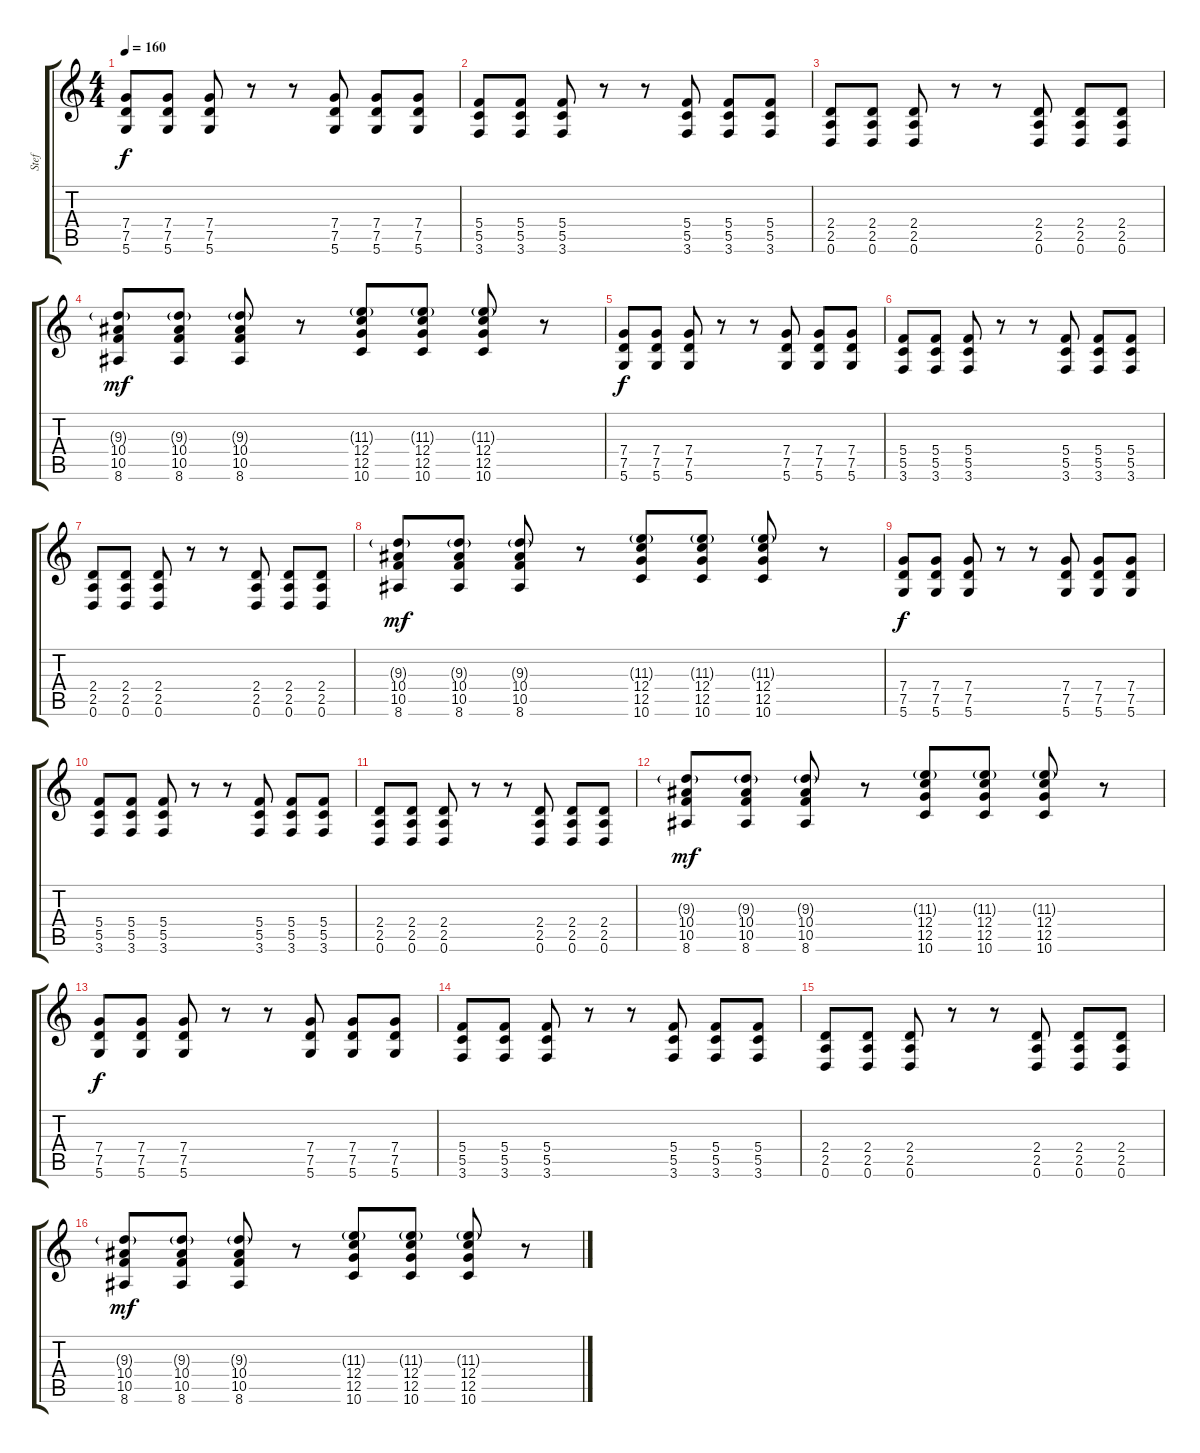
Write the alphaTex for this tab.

\track ("Stef" "Stef") {instrument distortionguitar}
\staff {score tabs}
\tuning (D4 A3 F3 C3 G2 D2) {hide}
\ts (4 4)
\tempo 160
\clef g2
\ks c
(7.4 7.5 5.6).8{dy f} (7.4 7.5 5.6).8 (7.4 7.5 5.6).8 r.8 r.8 (7.4 7.5 5.6).8 (7.4 7.5 5.6).8 (7.4 7.5 5.6).8 |
(5.4 5.5 3.6).8 (5.4 5.5 3.6).8 (5.4 5.5 3.6).8 r.8 r.8 (5.4 5.5 3.6).8 (5.4 5.5 3.6).8 (5.4 5.5 3.6).8 |
(2.4 2.5 0.6).8 (2.4 2.5 0.6).8 (2.4 2.5 0.6).8 r.8 r.8 (2.4 2.5 0.6).8 (2.4 2.5 0.6).8 (2.4 2.5 0.6).8 |
(9.3{g} 10.4 10.5 8.6).8{dy mf} (9.3{g} 10.4 10.5 8.6).8 (9.3{g} 10.4 10.5 8.6).8 r.8 (11.3{g} 12.4 12.5 10.6).8 (11.3{g} 12.4 12.5 10.6).8 (11.3{g} 12.4 12.5 10.6).8 r.8 |
(7.4 7.5 5.6).8{dy f} (7.4 7.5 5.6).8 (7.4 7.5 5.6).8 r.8 r.8 (7.4 7.5 5.6).8 (7.4 7.5 5.6).8 (7.4 7.5 5.6).8 |
(5.4 5.5 3.6).8 (5.4 5.5 3.6).8 (5.4 5.5 3.6).8 r.8 r.8 (5.4 5.5 3.6).8 (5.4 5.5 3.6).8 (5.4 5.5 3.6).8 |
(2.4 2.5 0.6).8 (2.4 2.5 0.6).8 (2.4 2.5 0.6).8 r.8 r.8 (2.4 2.5 0.6).8 (2.4 2.5 0.6).8 (2.4 2.5 0.6).8 |
(9.3{g} 10.4 10.5 8.6).8{dy mf} (9.3{g} 10.4 10.5 8.6).8 (9.3{g} 10.4 10.5 8.6).8 r.8 (11.3{g} 12.4 12.5 10.6).8 (11.3{g} 12.4 12.5 10.6).8 (11.3{g} 12.4 12.5 10.6).8 r.8 |
(7.4 7.5 5.6).8{dy f} (7.4 7.5 5.6).8 (7.4 7.5 5.6).8 r.8 r.8 (7.4 7.5 5.6).8 (7.4 7.5 5.6).8 (7.4 7.5 5.6).8 |
(5.4 5.5 3.6).8 (5.4 5.5 3.6).8 (5.4 5.5 3.6).8 r.8 r.8 (5.4 5.5 3.6).8 (5.4 5.5 3.6).8 (5.4 5.5 3.6).8 |
(2.4 2.5 0.6).8 (2.4 2.5 0.6).8 (2.4 2.5 0.6).8 r.8 r.8 (2.4 2.5 0.6).8 (2.4 2.5 0.6).8 (2.4 2.5 0.6).8 |
(9.3{g} 10.4 10.5 8.6).8{dy mf} (9.3{g} 10.4 10.5 8.6).8 (9.3{g} 10.4 10.5 8.6).8 r.8 (11.3{g} 12.4 12.5 10.6).8 (11.3{g} 12.4 12.5 10.6).8 (11.3{g} 12.4 12.5 10.6).8 r.8 |
(7.4 7.5 5.6).8{dy f} (7.4 7.5 5.6).8 (7.4 7.5 5.6).8 r.8 r.8 (7.4 7.5 5.6).8 (7.4 7.5 5.6).8 (7.4 7.5 5.6).8 |
(5.4 5.5 3.6).8 (5.4 5.5 3.6).8 (5.4 5.5 3.6).8 r.8 r.8 (5.4 5.5 3.6).8 (5.4 5.5 3.6).8 (5.4 5.5 3.6).8 |
(2.4 2.5 0.6).8 (2.4 2.5 0.6).8 (2.4 2.5 0.6).8 r.8 r.8 (2.4 2.5 0.6).8 (2.4 2.5 0.6).8 (2.4 2.5 0.6).8 |
(9.3{g} 10.4 10.5 8.6).8{dy mf} (9.3{g} 10.4 10.5 8.6).8 (9.3{g} 10.4 10.5 8.6).8 r.8 (11.3{g} 12.4 12.5 10.6).8 (11.3{g} 12.4 12.5 10.6).8 (11.3{g} 12.4 12.5 10.6).8 r.8
